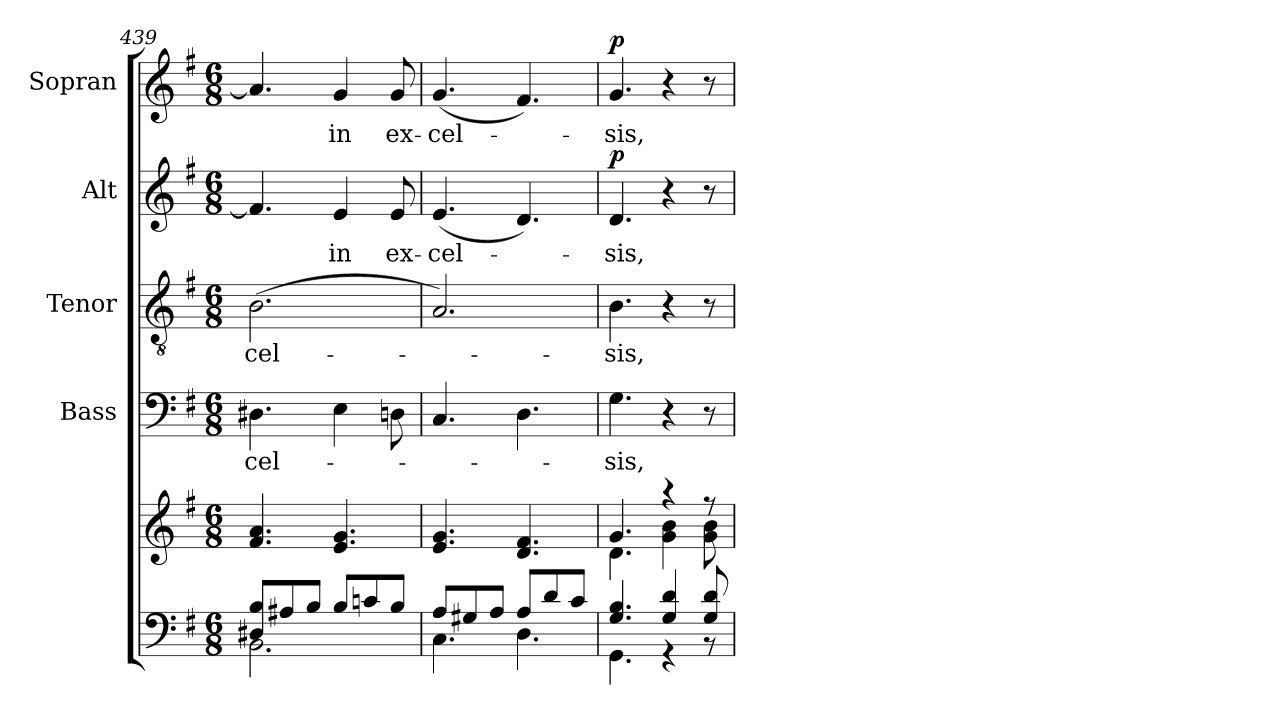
**kern	**kern	**kern	**text	**kern	**text	**kern	**text	**dynam	**kern	**text	**dynam
*part5	*part5	*part4	*part4	*part3	*part3	*part2	*part2	*part2	*part1	*part1	*part1
*staff6	*staff5	*staff4	*staff4	*staff3	*staff3	*staff2	*staff2	*staff2	*staff1	*staff1	*staff1
*	*	*I"Bass	*	*I"Tenor	*	*I"Alt	*	*	*I"Sopran	*	*
*	*	*I'B.	*	*I'T.	*	*I'A.	*	*	*I'S.	*	*
*clefF4	*clefG2	*clefF4	*	*clefGv2	*	*clefG2	*	*	*clefG2	*	*
*k[f#]	*k[f#]	*k[f#]	*	*k[f#]	*	*k[f#]	*	*	*k[f#]	*	*
*G:	*G:	*G:	*	*G:	*	*G:	*	*	*G:	*	*
*M6/8	*M6/8	*M6/8	*	*M6/8	*	*M6/8	*	*	*M6/8	*	*
=439	=439	=439	=439	=439	=439	=439	=439	=439	=439	=439	=439
*^	*	*	*	*	*	*	*	*	*	*	*
!	!	!	!	!LO:LY:b	!	!LO:LY:b	!	!	!	!	!	!
8D#X/ 8B/L	2.BB\	4.f#/ 4.a/	4.D#X\	-cel-	(>2.B\	-cel-	4.f#/]	.	.	4.a/]	.	.
8A#X/	.	.	.	.	.	.	.	.	.	.	.	.
8B/J	.	.	.	.	.	.	.	.	.	.	.	.
!	!	!	!	!	!	!	!	!LO:LY:b	!	!	!LO:LY:b	!
8B/L	.	4.e/ 4.g/	4E\	.	.	.	4e/	in	.	4g/	in	.
8cn/	.	.	.	.	.	.	.	.	.	.	.	.
!	!	!	!	!	!	!	!	!LO:LY:b	!	!	!LO:LY:b	!
8B/J	.	.	8Dn\	.	.	.	8e/	ex-	.	8g/	ex-	.
=440	=440	=440	=440	=440	=440	=440	=440	=440	=440	=440	=440	=440
!	!	!	!	!	!	!	!	!LO:LY:b	!	!	!LO:LY:b	!
8A/L	4.C\	4.e/ 4.g/	4.C/	.	2.A/)	.	(<4.e/	-cel-	.	(<4.g/	-cel-	.
8G#X/	.	.	.	.	.	.	.	.	.	.	.	.
8A/J	.	.	.	.	.	.	.	.	.	.	.	.
8A/L	4.D\	4.d/ 4.f#/	4.D\	.	.	.	4.d/)	.	.	4.f#/)	.	.
8d/	.	.	.	.	.	.	.	.	.	.	.	.
8c/J	.	.	.	.	.	.	.	.	.	.	.	.
=441	=441	=441	=441	=441	=441	=441	=441	=441	=441	=441	=441	=441
*	*	*^	*	*	*	*	*	*	*	*	*	*
!	!	!	!	!	!LO:LY:b	!	!LO:LY:b	!	!LO:LY:b	!LO:DY:a	!	!LO:LY:b	!LO:DY:a
4.G/ 4.B/	4.GG\	4.g/	4.d\	4.G\	-sis,	4.B\	-sis,	4.d/	-sis,	p	4.g/	-sis,	p
4G/ 4d/	4rGG	4rgg	4g\ 4b\	4r	.	4r	.	4r	.	.	4r	.	.
8G/ 8d/	8rAA	8rff	8g\ 8b\	8r	.	8r	.	8r	.	.	8r	.	.
*v	*v	*	*	*	*	*	*	*	*	*	*	*	*
*	*v	*v	*	*	*	*	*	*	*	*	*	*
=	=	=	=	=	=	=	=	=	=	=	=
*-	*-	*-	*-	*-	*-	*-	*-	*-	*-	*-	*-
